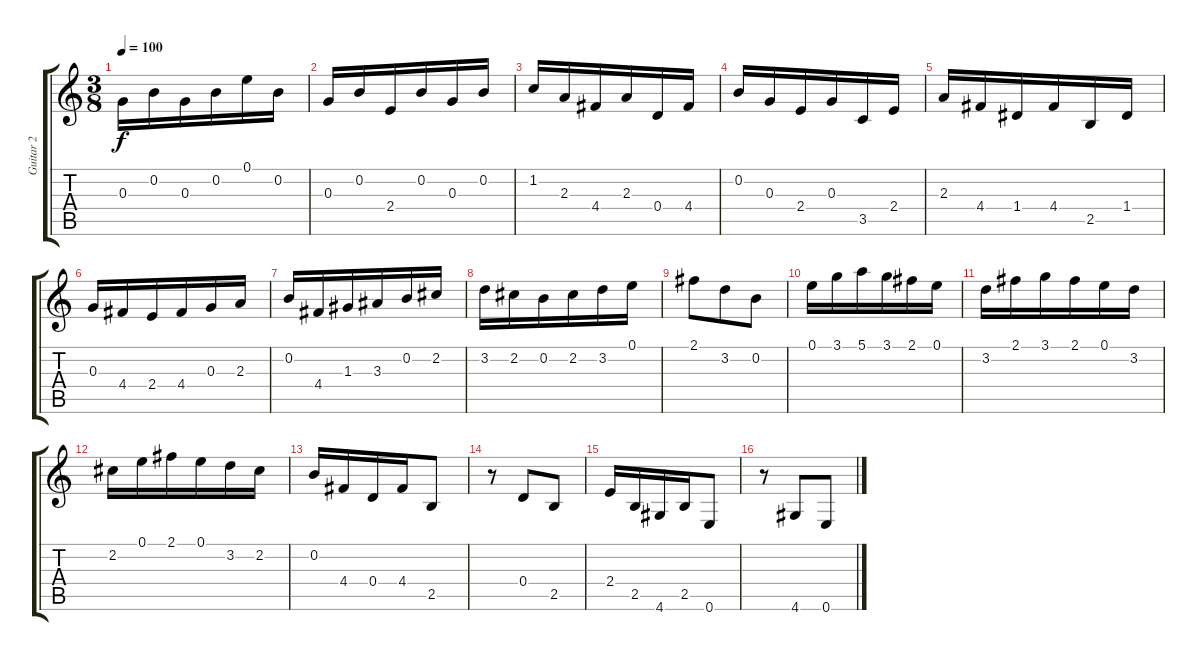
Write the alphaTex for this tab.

\track ("Guitar 2" "Guitar 2") {instrument acousticguitarsteel}
\staff {score tabs}
\tuning (E4 B3 G3 D3 A2 E2) {hide}
\ts (3 8)
\tempo 100
\clef g2
\ks c
0.3.16{dy f} 0.2.16 0.3.16 0.2.16 0.1.16 0.2.16 |
0.3.16 0.2.16 2.4.16 0.2.16 0.3.16 0.2.16 |
1.2.16 2.3.16 4.4.16 2.3.16 0.4.16 4.4.16 |
0.2.16 0.3.16 2.4.16 0.3.16 3.5.16 2.4.16 |
2.3.16 4.4.16 1.4.16 4.4.16 2.5.16 1.4.16 |
0.3.16 4.4.16 2.4.16 4.4.16 0.3.16 2.3.16 |
0.2.16 4.4.16 1.3.16 3.3.16 0.2.16 2.2.16 |
3.2.16 2.2.16 0.2.16 2.2.16 3.2.16 0.1.16 |
2.1.8 3.2.8 0.2.8 |
0.1.16 3.1.16 5.1.16 3.1.16 2.1.16 0.1.16 |
3.2.16 2.1.16 3.1.16 2.1.16 0.1.16 3.2.16 |
2.2.16 0.1.16 2.1.16 0.1.16 3.2.16 2.2.16 |
0.2.16 4.4.16 0.4.16 4.4.16 2.5.8 |
r.8 0.4.8 2.5.8 |
2.4.16 2.5.16 4.6.16 2.5.16 0.6.8 |
r.8 4.6.8 0.6.8
